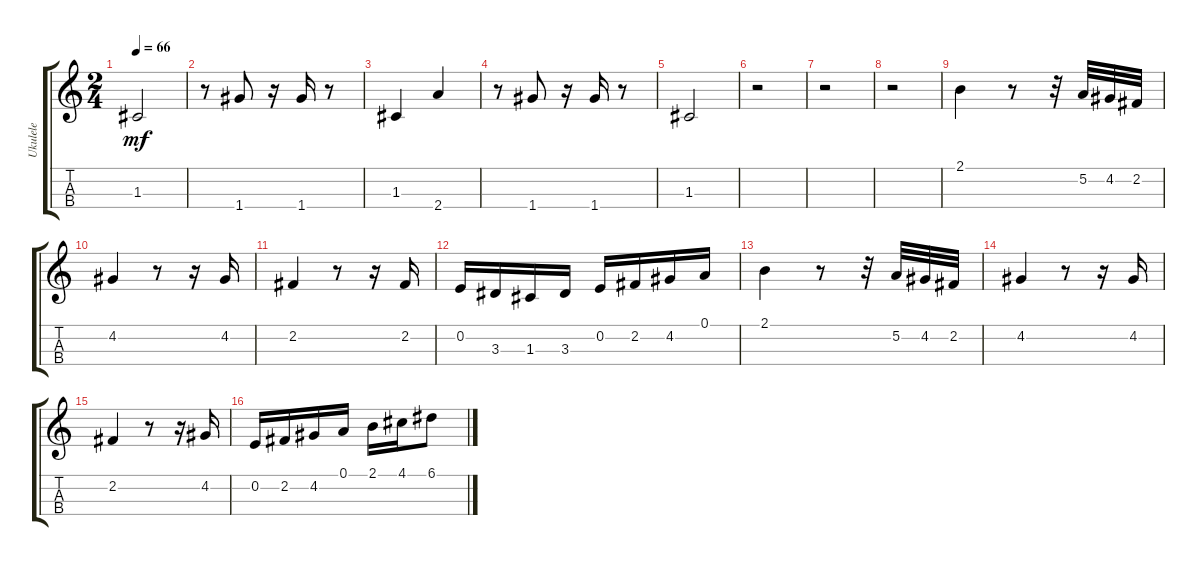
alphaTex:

\track ("Ukulele" "Ukulele") {instrument shamisen}
\staff {score tabs}
\tuning (A4 E4 C4 G4) {hide}
\ts (2 4)
\tempo 66
\clef g2
\ks c
1.3.2{dy mf} |
r.8 1.4.8 r.16 1.4.16 r.8 |
1.3.4 2.4.4 |
r.8 1.4.8 r.16 1.4.16 r.8 |
1.3.2 |
r.2 |
r.2 |
r.2 |
2.1.4 r.8 r.32 5.2.32 4.2.32 2.2.32 |
4.2.4 r.8 r.16 4.2.16 |
2.2.4 r.8 r.16 2.2.16 |
0.2.16 3.3.16 1.3.16 3.3.16 0.2.16 2.2.16 4.2.16 0.1.16 |
2.1.4 r.8 r.32 5.2.32 4.2.32 2.2.32 |
4.2.4 r.8 r.16 4.2.16 |
2.2.4 r.8 r.16 4.2.16 |
0.2.16 2.2.16 4.2.16 0.1.16 2.1.16 4.1.16 6.1.8
